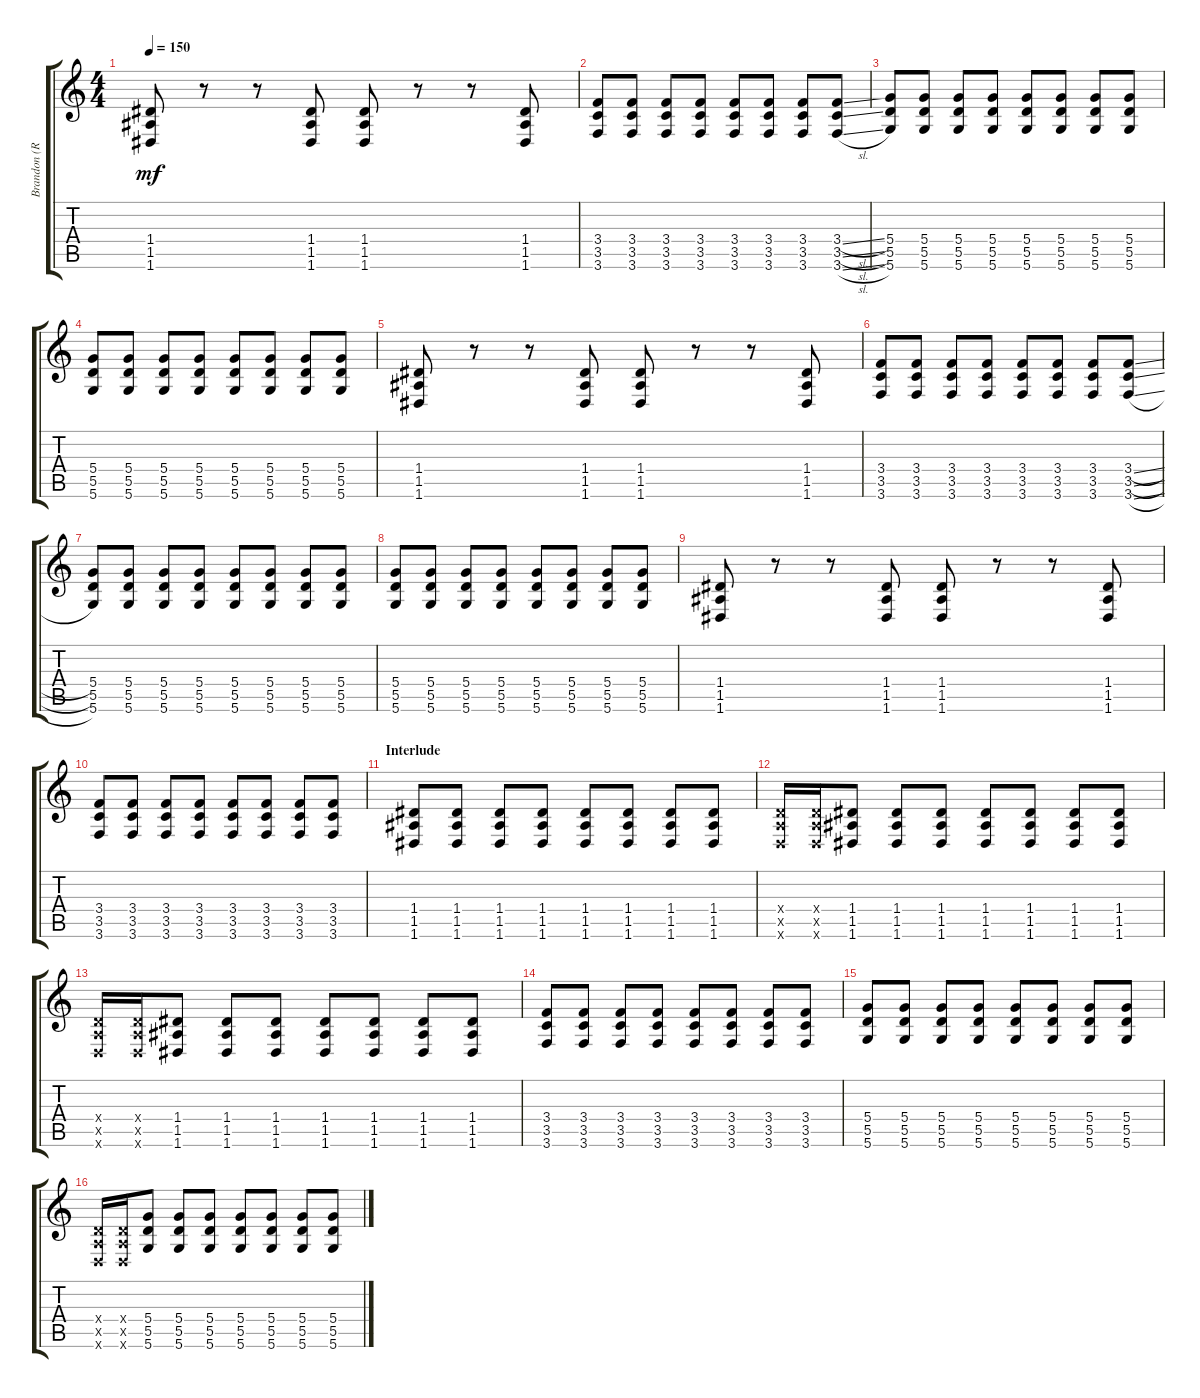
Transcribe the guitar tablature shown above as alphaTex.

\track ("Brandon (Rhythm)" "Brandon (R") {instrument distortionguitar}
\staff {score tabs}
\tuning (E4 B3 G3 D3 A2 D2) {hide}
\ts (4 4)
\tempo 150
\clef g2
\ks c
(1.4 1.5 1.6).8{dy mf} r.8 r.8 (1.4 1.5 1.6).8 (1.4 1.5 1.6).8 r.8 r.8 (1.4 1.5 1.6).8 |
(3.4 3.5 3.6).8 (3.4 3.5 3.6).8 (3.4 3.5 3.6).8 (3.4 3.5 3.6).8 (3.4 3.5 3.6).8 (3.4 3.5 3.6).8 (3.4 3.5 3.6).8 (3.4{sl} 3.5{sl} 3.6{sl}).8 |
(5.4 5.5 5.6).8 (5.4 5.5 5.6).8 (5.4 5.5 5.6).8 (5.4 5.5 5.6).8 (5.4 5.5 5.6).8 (5.4 5.5 5.6).8 (5.4 5.5 5.6).8 (5.4 5.5 5.6).8 |
(5.4 5.5 5.6).8 (5.4 5.5 5.6).8 (5.4 5.5 5.6).8 (5.4 5.5 5.6).8 (5.4 5.5 5.6).8 (5.4 5.5 5.6).8 (5.4 5.5 5.6).8 (5.4 5.5 5.6).8 |
(1.4 1.5 1.6).8 r.8 r.8 (1.4 1.5 1.6).8 (1.4 1.5 1.6).8 r.8 r.8 (1.4 1.5 1.6).8 |
(3.4 3.5 3.6).8 (3.4 3.5 3.6).8 (3.4 3.5 3.6).8 (3.4 3.5 3.6).8 (3.4 3.5 3.6).8 (3.4 3.5 3.6).8 (3.4 3.5 3.6).8 (3.4{sl} 3.5{sl} 3.6{sl}).8 |
(5.4 5.5 5.6).8 (5.4 5.5 5.6).8 (5.4 5.5 5.6).8 (5.4 5.5 5.6).8 (5.4 5.5 5.6).8 (5.4 5.5 5.6).8 (5.4 5.5 5.6).8 (5.4 5.5 5.6).8 |
(5.4 5.5 5.6).8 (5.4 5.5 5.6).8 (5.4 5.5 5.6).8 (5.4 5.5 5.6).8 (5.4 5.5 5.6).8 (5.4 5.5 5.6).8 (5.4 5.5 5.6).8 (5.4 5.5 5.6).8 |
(1.4 1.5 1.6).8 r.8 r.8 (1.4 1.5 1.6).8 (1.4 1.5 1.6).8 r.8 r.8 (1.4 1.5 1.6).8 |
(3.4 3.5 3.6).8 (3.4 3.5 3.6).8 (3.4 3.5 3.6).8 (3.4 3.5 3.6).8 (3.4 3.5 3.6).8 (3.4 3.5 3.6).8 (3.4 3.5 3.6).8 (3.4 3.5 3.6).8 |
\section ("" "Interlude")
(1.4 1.5 1.6).8 (1.4 1.5 1.6).8 (1.4 1.5 1.6).8 (1.4 1.5 1.6).8 (1.4 1.5 1.6).8 (1.4 1.5 1.6).8 (1.4 1.5 1.6).8 (1.4 1.5 1.6).8 |
(0.4{x} 0.5{x} 0.6{x}).16 (0.4{x} 0.5{x} 0.6{x}).16 (1.4 1.5 1.6).8 (1.4 1.5 1.6).8 (1.4 1.5 1.6).8 (1.4 1.5 1.6).8 (1.4 1.5 1.6).8 (1.4 1.5 1.6).8 (1.4 1.5 1.6).8 |
(0.4{x} 0.5{x} 0.6{x}).16 (0.4{x} 0.5{x} 0.6{x}).16 (1.4 1.5 1.6).8 (1.4 1.5 1.6).8 (1.4 1.5 1.6).8 (1.4 1.5 1.6).8 (1.4 1.5 1.6).8 (1.4 1.5 1.6).8 (1.4 1.5 1.6).8 |
(3.4 3.5 3.6).8 (3.4 3.5 3.6).8 (3.4 3.5 3.6).8 (3.4 3.5 3.6).8 (3.4 3.5 3.6).8 (3.4 3.5 3.6).8 (3.4 3.5 3.6).8 (3.4 3.5 3.6).8 |
(5.4 5.5 5.6).8 (5.4 5.5 5.6).8 (5.4 5.5 5.6).8 (5.4 5.5 5.6).8 (5.4 5.5 5.6).8 (5.4 5.5 5.6).8 (5.4 5.5 5.6).8 (5.4 5.5 5.6).8 |
(0.4{x} 0.5{x} 0.6{x}).16 (0.4{x} 0.5{x} 0.6{x}).16 (5.4 5.5 5.6).8 (5.4 5.5 5.6).8 (5.4 5.5 5.6).8 (5.4 5.5 5.6).8 (5.4 5.5 5.6).8 (5.4 5.5 5.6).8 (5.4 5.5 5.6).8
